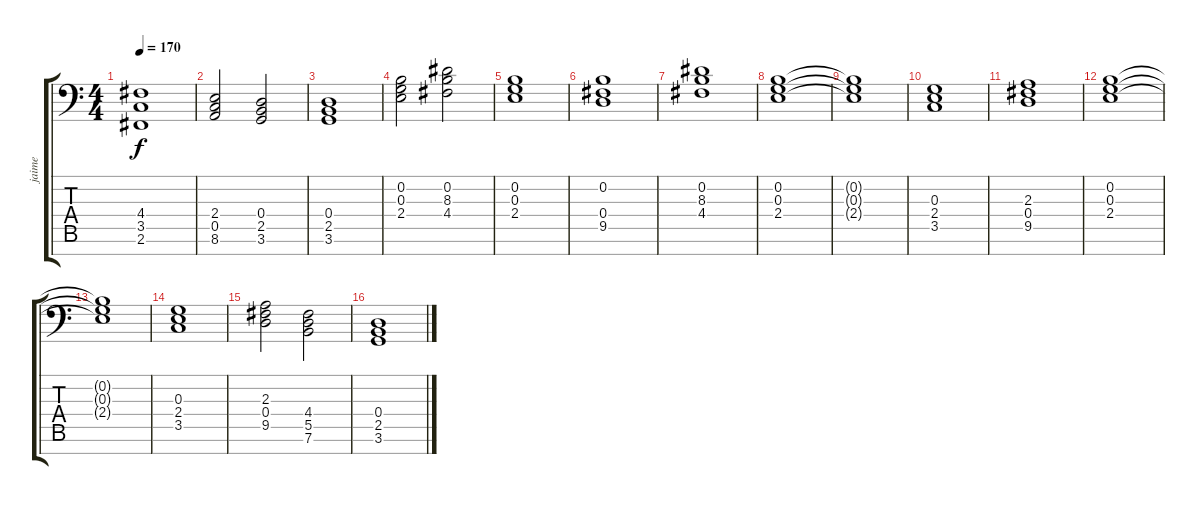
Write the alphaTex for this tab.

\track ("jaime" "jaime") {instrument stringensemble2}
\staff {score tabs}
\tuning (E4 B3 G3 D3 A2 E2 C-1) {hide}
\ts (4 4)
\tempo 170
\clef f4
\ks c
(4.4 3.5 2.6).1{dy f} |
(2.4 0.5 8.6).2 (0.4 2.5 3.6).2 |
(0.4 2.5 3.6).1 |
(0.2 0.3 2.4).2 (0.2 8.3 4.4).2 |
(0.2 0.3 2.4).1 |
(0.2 0.4 9.5).1 |
(0.2 8.3 4.4).1 |
(0.2 0.3 2.4).1 |
(0.2{t} 0.3{t} 2.4{t}).1 |
(0.3 2.4 3.5).1 |
(2.3 0.4 9.5).1 |
(0.2 0.3 2.4).1 |
(0.2{t} 0.3{t} 2.4{t}).1 |
(0.3 2.4 3.5).1 |
(2.3 0.4 9.5).2 (4.4 5.5 7.6).2 |
(0.4 2.5 3.6).1
